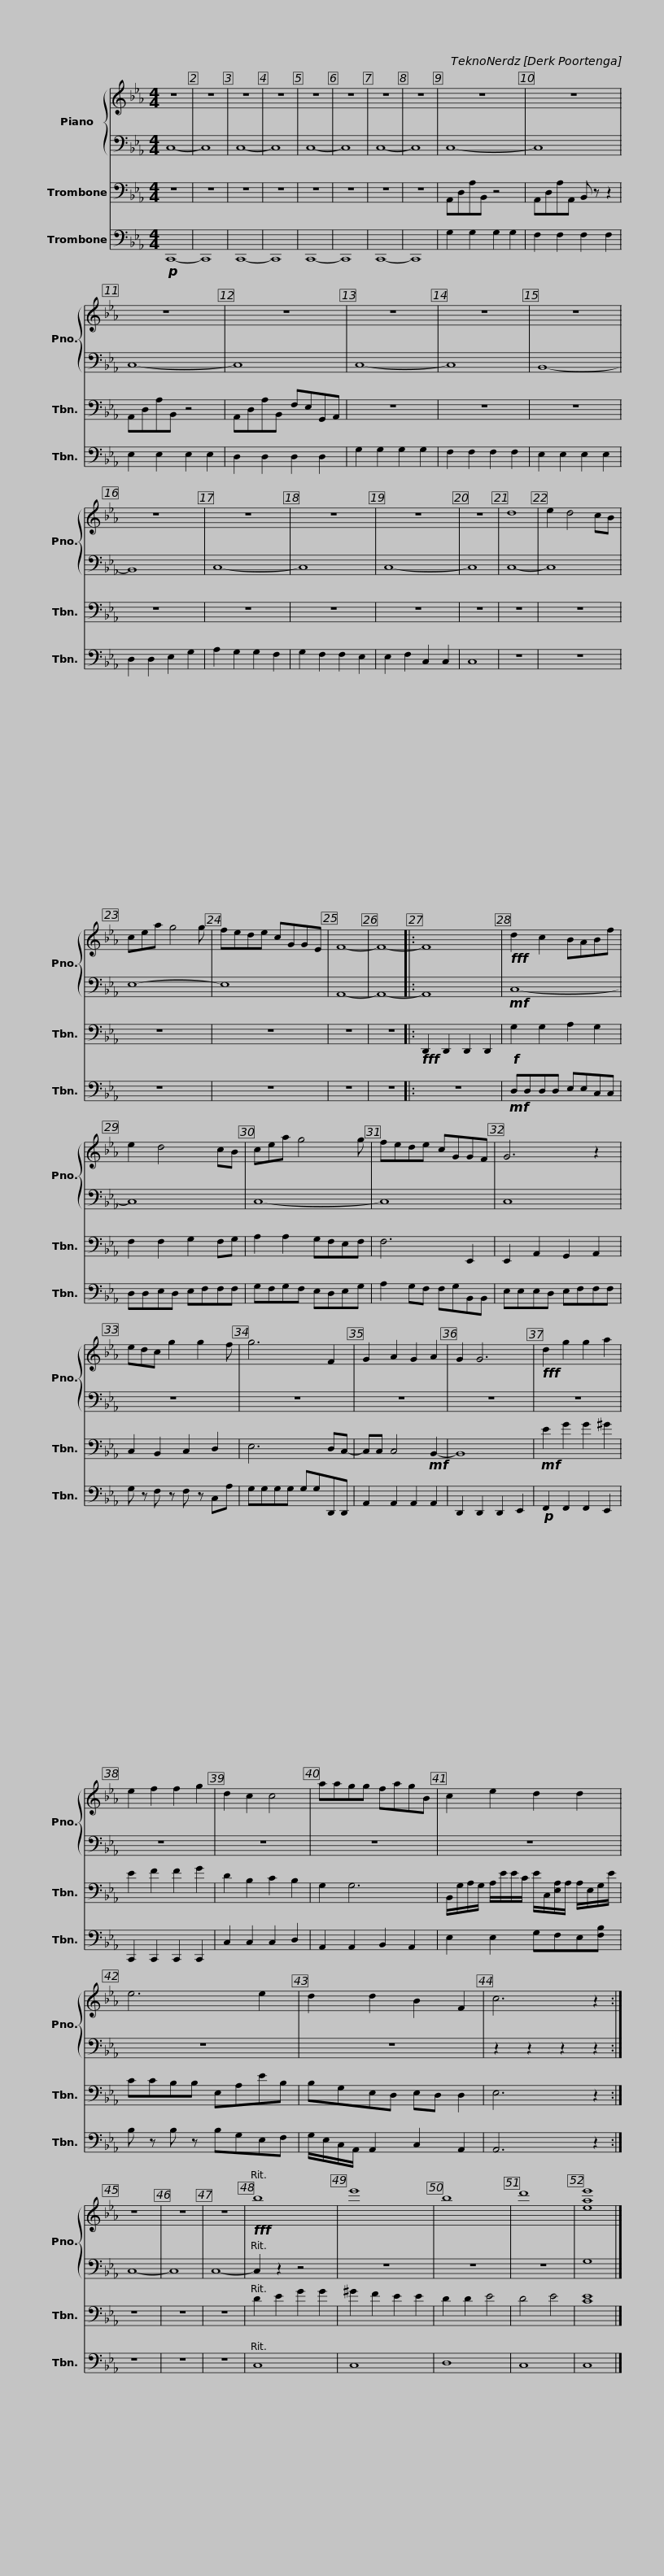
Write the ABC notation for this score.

X:1
%%score { 1 | 2 } 3 4
L:1/8
M:4/4
I:linebreak $
K:Eb
V:1 treble
V:2 bass
V:3 bass
V:4 bass
V:1
 z8 | z8 | z8 | z8 | z8 | %5
 z8 | z8 | z8 | z8 | z8 |$ %10
 z8 | z8 | z8 | z8 | z8 | %15
 z8 | z8 | z8 |$ z8 | z8 | %20
 d8 | e2 d4 cB | cea g4 g | fede cGGE | F8- | %25
 F8- |: F8 |$!fff! d2 c2 BABf | e2 d4 cB | cea g4 g | %30
 fede cGGF | G6 z2 |$ edc g2 g2 f | g6 F2 | G2 A2 G2 A2 | %35
 G2 G6 |!fff! d2 g2 g2 a2 | e2 f2 f2 g2 |$ d2 c2 c4 | aagg fagB | %40
 c2 e2 d2 d2 | e6 e2 |$ d2 d2 B2 F2 | c6 z2 :| z8 | %45
 z8 | z8 |!fff! b8 | e'8 | b8 | %50
 d'8 |$ [eae']8 |] %52
V:2
 C,8- | C,8 | C,8- | C,8 | C,8- | %5
 C,8 | C,8- | C,8 | C,8- | C,8 |$ %10
 C,8- | C,8 | C,8- | C,8 | B,,8- | %15
 B,,8 | C,8- | C,8 |$ C,8- | C,8 | %20
 C,8- | C,8 | E,8- | E,8 | A,,8- | %25
 A,,8- |: A,,8 |$!mf! C,8- | C,8 | C,8- | %30
 C,8 | C,8 |$ z8 | z8 | z8 | %35
 z8 | z8 | z8 |$ z8 | z8 | %40
 z8 | z8 |$ z8 | z2 z2 z2 z2 :| C,8- | %45
 C,8 | C,8- | C,2 z2 z4 | z8 | z8 | %50
 z8 |$ G,8 |] %52
V:3
 z8 | z8 | z8 | z8 | z8 | %5
 z8 | z8 | z8 | A,,D,A,B,, z4 | A,,D,A,A,, B,, z z2 |$ %10
 A,,D,A,B,, z4 | A,,D,A,B,, F,E,G,,A,, | z8 | z8 | z8 | %15
 z8 | z8 | z8 |$ z8 | z8 | %20
 z8 | z8 | z8 | z8 | z8 | %25
 z8 |:!fff! D,,2 D,,2 D,,2 D,,2 |$!f! G,2 G,2 A,2 G,2 | F,2 F,2 G,2 F,G, | A,2 A,2 G,F,E,F, | %30
 F,6 E,,2 | E,,2 A,,2 G,,2 A,,2 |$ C,2 B,,2 C,2 D,2 | E,6 D,C,- | C,C, C,4!mf! B,,2- | %35
 B,,8 |!mf! E2 G2 G2 ^G2 | E2 F2 F2 G2 |$ D2 B,2 C2 B,2 | G,2 G,6 | %40
 B,,/G,/A,/G,/ A,/E/E/C/ E/C,/[E,A,]/A,/ A,/E,/G,/E/ | CCB,B, E,A,EB, |$ B,G,E,D, E,D, D,2 | E,6 z2 :| z8 | %45
 z8 | z8 | D2 E2 G2 G2 | ^G2 F2 E2 E2 | D2 D2 E4 | %50
 D4 E4 |$ [CE]8 |] %52
V:4
!p! C,,8- | C,,8 | C,,8- | C,,8 | C,,8- | %5
 C,,8 | C,,8- | C,,8 | G,2 G,2 G,2 G,2 | F,2 F,2 F,2 F,2 |$ %10
 E,2 E,2 E,2 E,2 | D,2 D,2 D,2 D,2 | G,2 G,2 G,2 G,2 | F,2 F,2 F,2 F,2 | E,2 E,2 E,2 E,2 | %15
 D,2 D,2 E,2 G,2 | A,2 G,2 G,2 F,2 | G,2 F,2 F,2 E,2 |$ E,2 F,2 C,2 C,2 | C,8 | %20
 z8 | z8 | z8 | z8 | z8 | %25
 z8 |: z8 |$!mf! D,D,D,D, E,E,C,C, | D,D,E,D, E,F,F,F, | G,F,G,F, E,D,E,G, | %30
 A,2 G,F, F,G,B,,B,, | E,E,E,D, E,F,F,F, |$ G, z F, z F, z C,A, | G,G,G,G, G,G,D,,D,, | A,,2 A,,2 A,,2 A,,2 | %35
 D,,2 D,,2 D,,2 E,,2 |!p! F,,2 F,,2 F,,2 E,,2 | C,,2 C,,2 C,,2 C,,2 |$ C,2 C,2 C,2 D,2 | A,,2 A,,2 B,,2 A,,2 | %40
 E,2 E,2 G,F,E,[F,B,] | B, z B, z B,G,E,F, |$ G,/E,/C,/A,,/ A,,2 C,2 A,,2 | A,,6 z2 :| z8 | %45
 z8 | z8 | C,8 | C,8 | D,8 | %50
 C,8 |$ C,8 |] %52
